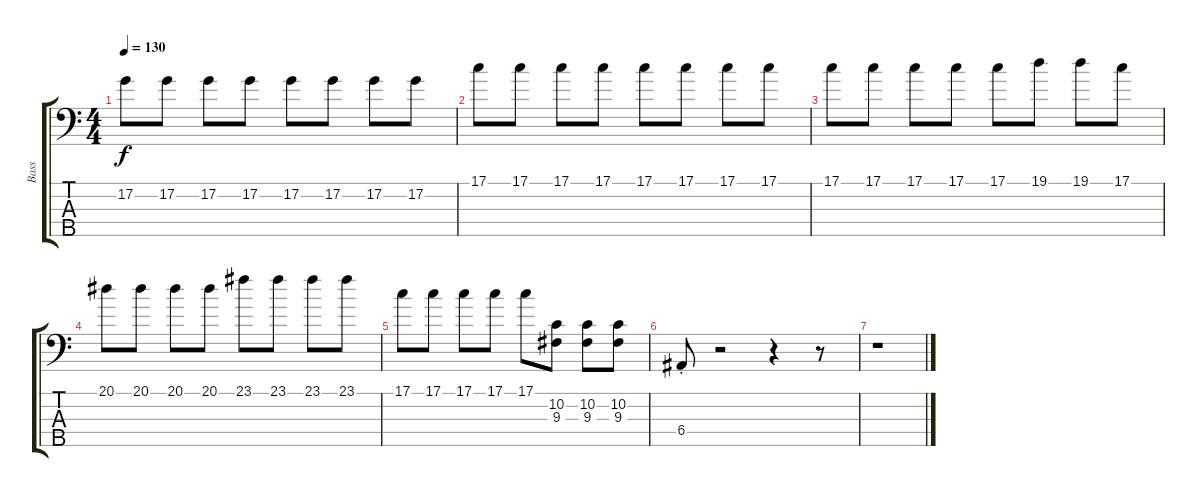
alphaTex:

\track ("Bass" "Bass") {instrument electricbasspick}
\staff {score tabs}
\tuning (G2 D2 A1 E1 B0) {hide}
\ts (4 4)
\tempo 130
\clef f4
\ks c
17.2.8{dy f} 17.2.8 17.2.8 17.2.8 17.2.8 17.2.8 17.2.8 17.2.8 |
17.1.8 17.1.8 17.1.8 17.1.8 17.1.8 17.1.8 17.1.8 17.1.8 |
17.1.8 17.1.8 17.1.8 17.1.8 17.1.8 19.1.8 19.1.8 17.1.8 |
20.1.8 20.1.8 20.1.8 20.1.8 23.1.8 23.1.8 23.1.8 23.1.8 |
17.1.8 17.1.8 17.1.8 17.1.8 17.1.8 (10.2 9.3).8 (10.2 9.3).8 (10.2 9.3).8 |
6.4{st}.8 r.2 r.4 r.8 |
r.1
